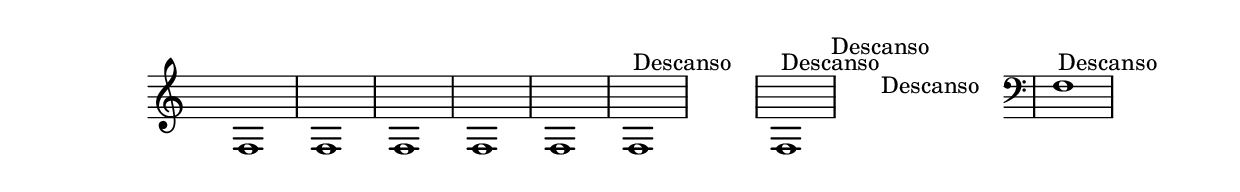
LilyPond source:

\version "2.16.0"

%%\header { texidoc="1 - Nota Nova"}

\relative c {
  \override Staff.TimeSignature #'transparent = ##t
  \override Score.BarNumber #'transparent = ##t
  \override Score.RehearsalMark #'font-size = #-2

  %% CLARINETE
  \tag #'cl {
    f1
  }
  %% FLAUTA
  \tag #'fl {
    f
  }
  %% OBOÉ
  \tag #'ob {
    f
  }
  %% SAX ALTO
  \tag #'saxa {
    f
  }
  %% SAX TENOR
  \tag #'saxt {
    f
  }
  %% SAX GENES
  \tag #'saxg {
    f
  }
  %% TROMPETE
  \tag #'tpt {
    \override Staff.Clef #'transparent = ##t
    \stopStaff
    s^\markup {\hspace #-7 "Descanso"}
  }
  %% TROMPA
  \tag #'tpa {
    \override Staff.Clef #'transparent = ##f
    \startStaff
    f
  }
  %% TROMPA OP AGUDO
  \tag #'tpaopag {
    \override Staff.Clef #'transparent = ##t
    \stopStaff
    s^\markup {\hspace #-7 "Descanso"}
  }
  %% TROMPA OP
  \tag #'tpaop {
    \override Staff.Clef #'transparent = ##t
    \stopStaff
    s^\markup {\hspace #-7 "Descanso"}
  }
  %% TROMBONE
  \tag #'tbn {
    \override Staff.Clef #'transparent = ##t
    \stopStaff
    s^\markup {\hspace #-7 "Descanso"}
  }
  %% TUBA MIB
  \tag #'tbamib {
    \override Staff.Clef #'transparent = ##f
    \startStaff
    \clef bass
    f
  }
  %% TUBA SIB
  \tag #'tbasib {
    \override Staff.Clef #'transparent = ##t
    \stopStaff
    s^\markup {\hspace #-7 "Descanso"}
  }

  %% END DOCUMENT
}
